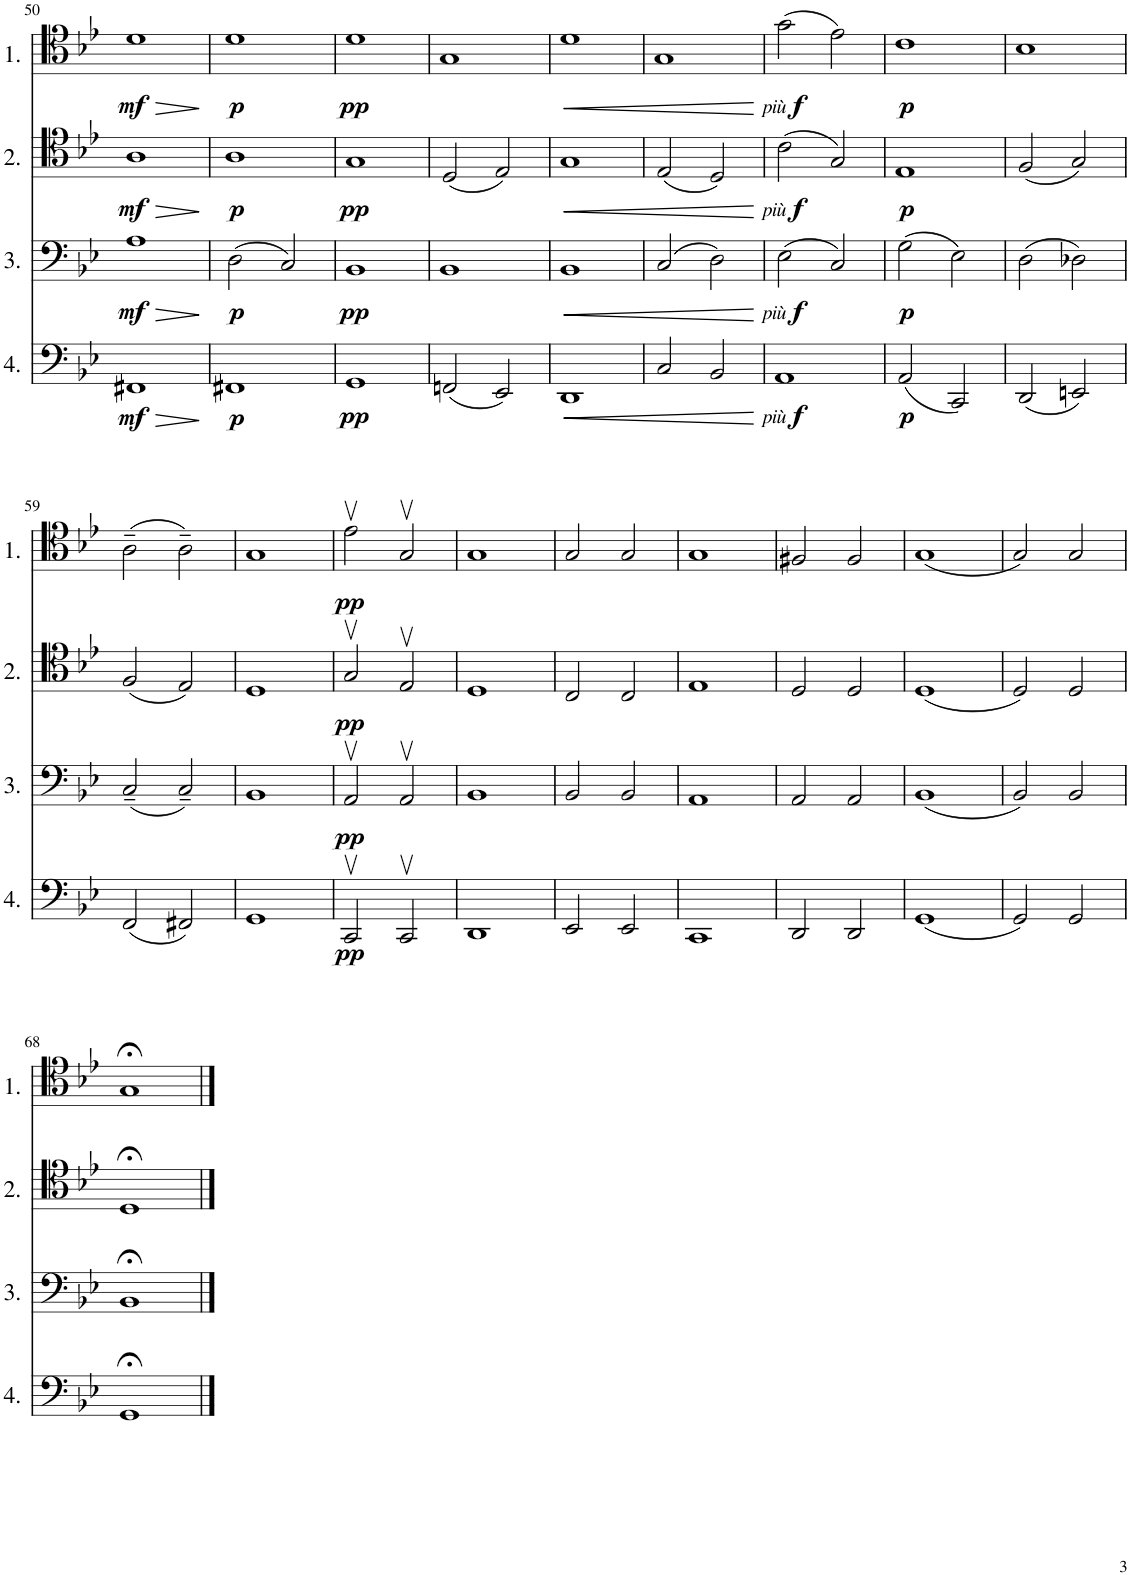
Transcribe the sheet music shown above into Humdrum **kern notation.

**kern	**dynam	**kern	**dynam	**kern	**dynam	**kern	**dynam
*part4	*part4	*part3	*part3	*part2	*part2	*part1	*part1
*staff4	*staff4	*staff3	*staff3	*staff2	*staff2	*staff1	*staff1
*I"Cello 4	*	*I"Cello 3	*	*I"Cello 2	*	*I"Cello 1	*
!!LO:PB:g=z
*clefF4	*	*clefF4	*	*clefC4	*	*clefC4	*
*k[b-e-]	*	*k[b-e-]	*	*k[b-e-]	*	*k[b-e-]	*
*M4/4	*	*M4/4	*	*M4/4	*	*M4/4	*
*met(c)	*	*met(c)	*	*met(c)	*	*met(c)	*
=50	=50	=50	=50	=50	=50	=50	=50
!	!LO:HP:b	!	!LO:HP:b	!	!LO:HP:b	!	!LO:HP:b
!	!LO:DY:n=1:b	!	!LO:DY:n=1:b	!	!LO:DY:n=1:b	!	!LO:DY:n=1:b
1FF#X	> mf	1A	> mf	1A	> mf	1d	> mf
.	]	.	]	.	]	.	]
=51	=51	=51	=51	=51	=51	=51	=51
!	!LO:DY:b	!	!LO:DY:b	!	!LO:DY:b	!	!LO:DY:b
1FF#X	p	(2D\	p	1A	p	1d	p
.	.	2C/)	.	.	.	.	.
=52	=52	=52	=52	=52	=52	=52	=52
!	!LO:DY:b	!	!LO:DY:b	!	!LO:DY:b	!	!LO:DY:b
1GG	pp	1BB-	pp	1G	pp	1d	pp
=53	=53	=53	=53	=53	=53	=53	=53
(2FFn/	.	1BB-	.	(2D/	.	1G	.
2EE-/)	.	.	.	2E-/)	.	.	.
=54	=54	=54	=54	=54	=54	=54	=54
!	!LO:HP:b	!	!LO:HP:b	!	!LO:HP:b	!	!LO:HP:b
1DD	<	1BB-	<	1G	<	1d	<
=55	=55	=55	=55	=55	=55	=55	=55
2C/	.	(2C/	.	(2E-/	.	1G	.
2BB-/	.	2D\)	.	2D/)	.	.	.
.	[	.	[	.	[	.	[
=56	=56	=56	=56	=56	=56	=56	=56
!	!LO:DY:b	!	!	!	!	!	!
!	!LO:DY:n=1:b	!	!LO:DY:b	!	!	!	!
!	!	!	!LO:DY:n=1:b	!	!LO:DY:b	!	!
!	!	!	!	!	!LO:DY:n=1:b	!	!LO:DY:b
!	!	!	!	!	!	!	!LO:DY:n=1:b
1AA	other-dynamics f	(2E-\	other-dynamics f	(2c\	other-dynamics f	(2g\	other-dynamics f
.	.	2C/)	.	2G/)	.	2e-\)	.
=57	=57	=57	=57	=57	=57	=57	=57
!	!LO:DY:b	!	!LO:DY:b	!	!LO:DY:b	!	!LO:DY:b
(2AA/	p	(2G\	p	1E-	p	1c	p
2CC/)	.	2E-\)	.	.	.	.	.
=58	=58	=58	=58	=58	=58	=58	=58
(2DD/	.	(2D\	.	(2F/	.	1B-	.
2EEn/)	.	2D-X\)	.	2G/)	.	.	.
!!LO:LB:g=z
=59	=59	=59	=59	=59	=59	=59	=59
(2FF/	.	(2C~/	.	(2F/	.	(2A~\	.
2FF#X/)	.	2C~/)	.	2E-/)	.	2A~\)	.
=60	=60	=60	=60	=60	=60	=60	=60
1GG	.	1BB-	.	1D	.	1G	.
=61	=61	=61	=61	=61	=61	=61	=61
!	!LO:DY:b	!	!LO:DY:b	!	!LO:DY:b	!	!LO:DY:b
2CCv/	pp	2AAv/	pp	2Gv/	pp	2e-v\	pp
2CCv/	.	2AAv/	.	2E-v/	.	2Gv/	.
=62	=62	=62	=62	=62	=62	=62	=62
1DD	.	1BB-	.	1D	.	1G	.
=63	=63	=63	=63	=63	=63	=63	=63
2EE-/	.	2BB-/	.	2C/	.	2G/	.
2EE-/	.	2BB-/	.	2C/	.	2G/	.
=64	=64	=64	=64	=64	=64	=64	=64
1CC	.	1AA	.	1E-	.	1G	.
=65	=65	=65	=65	=65	=65	=65	=65
2DD/	.	2AA/	.	2D/	.	2F#X/	.
2DD/	.	2AA/	.	2D/	.	2F#/	.
=66	=66	=66	=66	=66	=66	=66	=66
(1GG	.	(1BB-	.	(1D	.	(1G	.
=67	=67	=67	=67	=67	=67	=67	=67
2GG/)	.	2BB-/)	.	2D/)	.	2G/)	.
2GG/	.	2BB-/	.	2D/	.	2G/	.
!!LO:LB:g=z
=68	=68	=68	=68	=68	=68	=68	=68
1GG;<	.	1BB-;<	.	1D;<	.	1G;<	.
==	==	==	==	==	==	==	==
*-	*-	*-	*-	*-	*-	*-	*-
